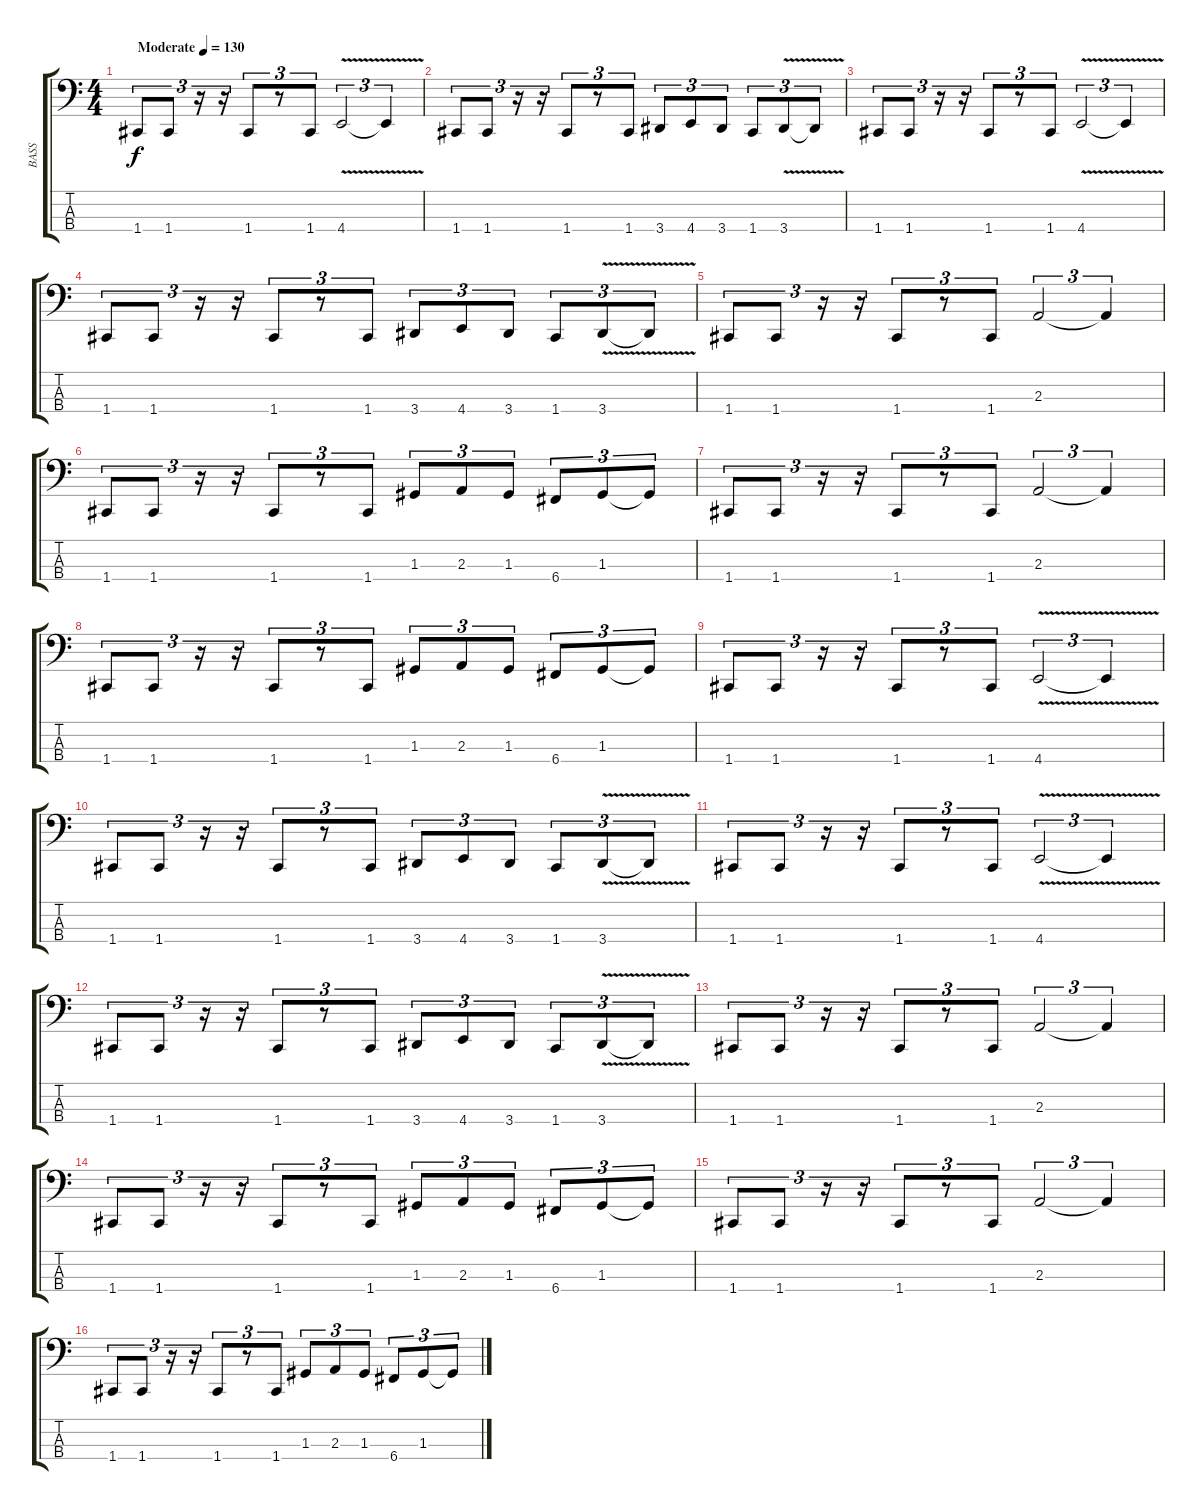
\track ("BASS" "BASS") {instrument electricbasspick}
\staff {score tabs}
\tuning (F2 C2 G1 C1) {hide}
\ts (4 4)
\tempo (130 "Moderate")
\clef f4
\ks c
1.4.8{tu (3 2) dy f instrument electricbasspick} 1.4.8{tu (3 2)} r.16{tu (3 2)} r.16{tu (3 2)} 1.4.8{tu (3 2)} r.8{tu (3 2)} 1.4.8{tu (3 2)} 4.4{v}.2{tu (3 2)} 4.4{t}.4{tu (3 2)} |
1.4.8{tu (3 2)} 1.4.8{tu (3 2)} r.16{tu (3 2)} r.16{tu (3 2)} 1.4.8{tu (3 2)} r.8{tu (3 2)} 1.4.8{tu (3 2)} 3.4.8{tu (3 2)} 4.4.8{tu (3 2)} 3.4.8{tu (3 2)} 1.4.8{tu (3 2)} 3.4{v}.8{tu (3 2)} 3.4{t}.8{tu (3 2)} |
1.4.8{tu (3 2)} 1.4.8{tu (3 2)} r.16{tu (3 2)} r.16{tu (3 2)} 1.4.8{tu (3 2)} r.8{tu (3 2)} 1.4.8{tu (3 2)} 4.4{v}.2{tu (3 2)} 4.4{t}.4{tu (3 2)} |
1.4.8{tu (3 2)} 1.4.8{tu (3 2)} r.16{tu (3 2)} r.16{tu (3 2)} 1.4.8{tu (3 2)} r.8{tu (3 2)} 1.4.8{tu (3 2)} 3.4.8{tu (3 2)} 4.4.8{tu (3 2)} 3.4.8{tu (3 2)} 1.4.8{tu (3 2)} 3.4{v}.8{tu (3 2)} 3.4{t}.8{tu (3 2)} |
1.4.8{tu (3 2)} 1.4.8{tu (3 2)} r.16{tu (3 2)} r.16{tu (3 2)} 1.4.8{tu (3 2)} r.8{tu (3 2)} 1.4.8{tu (3 2)} 2.3.2{tu (3 2)} 2.3{t}.4{tu (3 2)} |
1.4.8{tu (3 2)} 1.4.8{tu (3 2)} r.16{tu (3 2)} r.16{tu (3 2)} 1.4.8{tu (3 2)} r.8{tu (3 2)} 1.4.8{tu (3 2)} 1.3.8{tu (3 2)} 2.3.8{tu (3 2)} 1.3.8{tu (3 2)} 6.4.8{tu (3 2)} 1.3.8{tu (3 2)} 1.3{t}.8{tu (3 2)} |
1.4.8{tu (3 2)} 1.4.8{tu (3 2)} r.16{tu (3 2)} r.16{tu (3 2)} 1.4.8{tu (3 2)} r.8{tu (3 2)} 1.4.8{tu (3 2)} 2.3.2{tu (3 2)} 2.3{t}.4{tu (3 2)} |
1.4.8{tu (3 2)} 1.4.8{tu (3 2)} r.16{tu (3 2)} r.16{tu (3 2)} 1.4.8{tu (3 2)} r.8{tu (3 2)} 1.4.8{tu (3 2)} 1.3.8{tu (3 2)} 2.3.8{tu (3 2)} 1.3.8{tu (3 2)} 6.4.8{tu (3 2)} 1.3.8{tu (3 2)} 1.3{t}.8{tu (3 2)} |
1.4.8{tu (3 2)} 1.4.8{tu (3 2)} r.16{tu (3 2)} r.16{tu (3 2)} 1.4.8{tu (3 2)} r.8{tu (3 2)} 1.4.8{tu (3 2)} 4.4{v}.2{tu (3 2)} 4.4{t}.4{tu (3 2)} |
1.4.8{tu (3 2)} 1.4.8{tu (3 2)} r.16{tu (3 2)} r.16{tu (3 2)} 1.4.8{tu (3 2)} r.8{tu (3 2)} 1.4.8{tu (3 2)} 3.4.8{tu (3 2)} 4.4.8{tu (3 2)} 3.4.8{tu (3 2)} 1.4.8{tu (3 2)} 3.4{v}.8{tu (3 2)} 3.4{t}.8{tu (3 2)} |
1.4.8{tu (3 2)} 1.4.8{tu (3 2)} r.16{tu (3 2)} r.16{tu (3 2)} 1.4.8{tu (3 2)} r.8{tu (3 2)} 1.4.8{tu (3 2)} 4.4{v}.2{tu (3 2)} 4.4{t}.4{tu (3 2)} |
1.4.8{tu (3 2)} 1.4.8{tu (3 2)} r.16{tu (3 2)} r.16{tu (3 2)} 1.4.8{tu (3 2)} r.8{tu (3 2)} 1.4.8{tu (3 2)} 3.4.8{tu (3 2)} 4.4.8{tu (3 2)} 3.4.8{tu (3 2)} 1.4.8{tu (3 2)} 3.4{v}.8{tu (3 2)} 3.4{t}.8{tu (3 2)} |
1.4.8{tu (3 2)} 1.4.8{tu (3 2)} r.16{tu (3 2)} r.16{tu (3 2)} 1.4.8{tu (3 2)} r.8{tu (3 2)} 1.4.8{tu (3 2)} 2.3.2{tu (3 2)} 2.3{t}.4{tu (3 2)} |
1.4.8{tu (3 2)} 1.4.8{tu (3 2)} r.16{tu (3 2)} r.16{tu (3 2)} 1.4.8{tu (3 2)} r.8{tu (3 2)} 1.4.8{tu (3 2)} 1.3.8{tu (3 2)} 2.3.8{tu (3 2)} 1.3.8{tu (3 2)} 6.4.8{tu (3 2)} 1.3.8{tu (3 2)} 1.3{t}.8{tu (3 2)} |
1.4.8{tu (3 2)} 1.4.8{tu (3 2)} r.16{tu (3 2)} r.16{tu (3 2)} 1.4.8{tu (3 2)} r.8{tu (3 2)} 1.4.8{tu (3 2)} 2.3.2{tu (3 2)} 2.3{t}.4{tu (3 2)} |
1.4.8{tu (3 2)} 1.4.8{tu (3 2)} r.16{tu (3 2)} r.16{tu (3 2)} 1.4.8{tu (3 2)} r.8{tu (3 2)} 1.4.8{tu (3 2)} 1.3.8{tu (3 2)} 2.3.8{tu (3 2)} 1.3.8{tu (3 2)} 6.4.8{tu (3 2)} 1.3.8{tu (3 2)} 1.3{t}.8{tu (3 2)}
